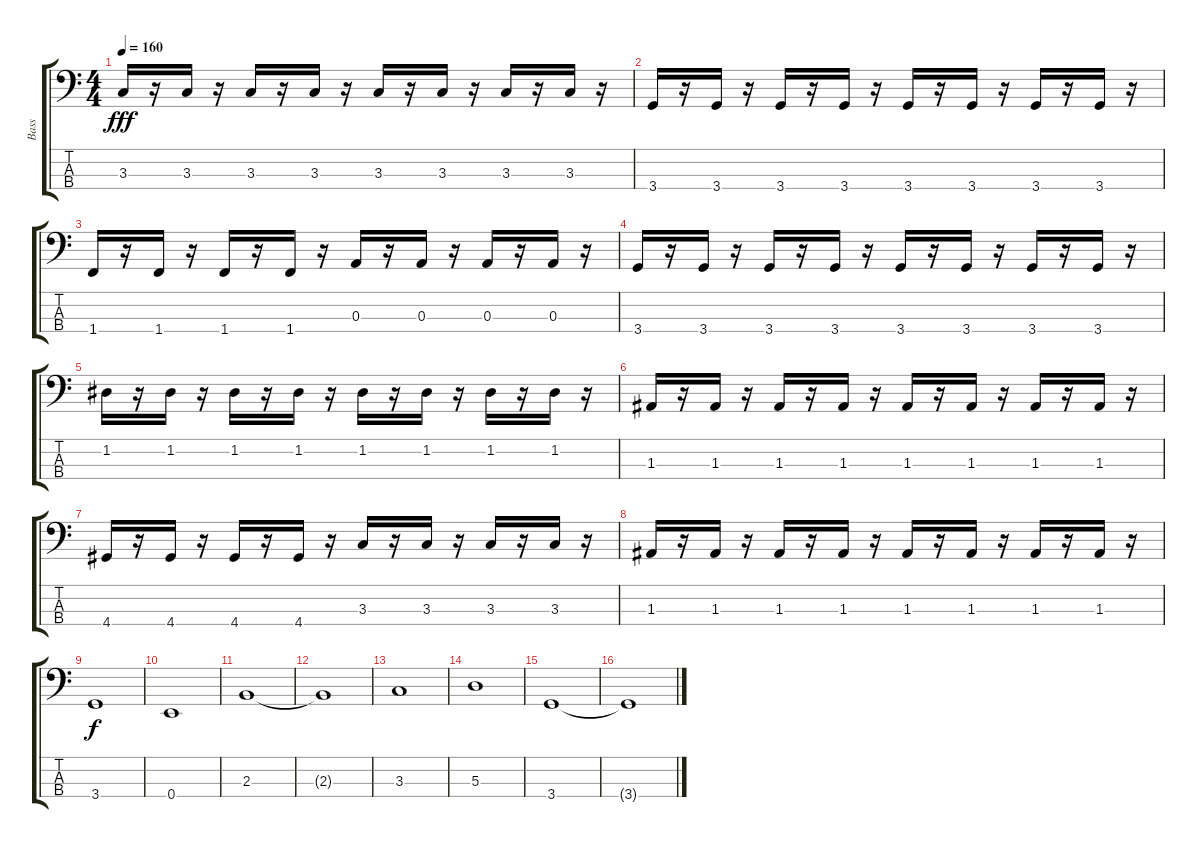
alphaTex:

\track ("Bass" "Bass") {instrument electricbassfinger}
\staff {score tabs}
\tuning (G2 D2 A1 E1) {hide}
\ts (4 4)
\tempo 160
\clef f4
\ks c
3.3.16{dy fff} r.16 3.3.16 r.16 3.3.16 r.16 3.3.16 r.16 3.3.16 r.16 3.3.16 r.16 3.3.16 r.16 3.3.16 r.16 |
3.4.16 r.16 3.4.16 r.16 3.4.16 r.16 3.4.16 r.16 3.4.16 r.16 3.4.16 r.16 3.4.16 r.16 3.4.16 r.16 |
1.4.16 r.16 1.4.16 r.16 1.4.16 r.16 1.4.16 r.16 0.3.16 r.16 0.3.16 r.16 0.3.16 r.16 0.3.16 r.16 |
3.4.16 r.16 3.4.16 r.16 3.4.16 r.16 3.4.16 r.16 3.4.16 r.16 3.4.16 r.16 3.4.16 r.16 3.4.16 r.16 |
1.2.16 r.16 1.2.16 r.16 1.2.16 r.16 1.2.16 r.16 1.2.16 r.16 1.2.16 r.16 1.2.16 r.16 1.2.16 r.16 |
1.3.16 r.16 1.3.16 r.16 1.3.16 r.16 1.3.16 r.16 1.3.16 r.16 1.3.16 r.16 1.3.16 r.16 1.3.16 r.16 |
4.4.16 r.16 4.4.16 r.16 4.4.16 r.16 4.4.16 r.16 3.3.16 r.16 3.3.16 r.16 3.3.16 r.16 3.3.16 r.16 |
1.3.16 r.16 1.3.16 r.16 1.3.16 r.16 1.3.16 r.16 1.3.16 r.16 1.3.16 r.16 1.3.16 r.16 1.3.16 r.16 |
3.4.1{dy f} |
0.4.1 |
2.3.1 |
2.3{t}.1 |
3.3.1 |
5.3.1 |
3.4.1 |
3.4{t}.1
